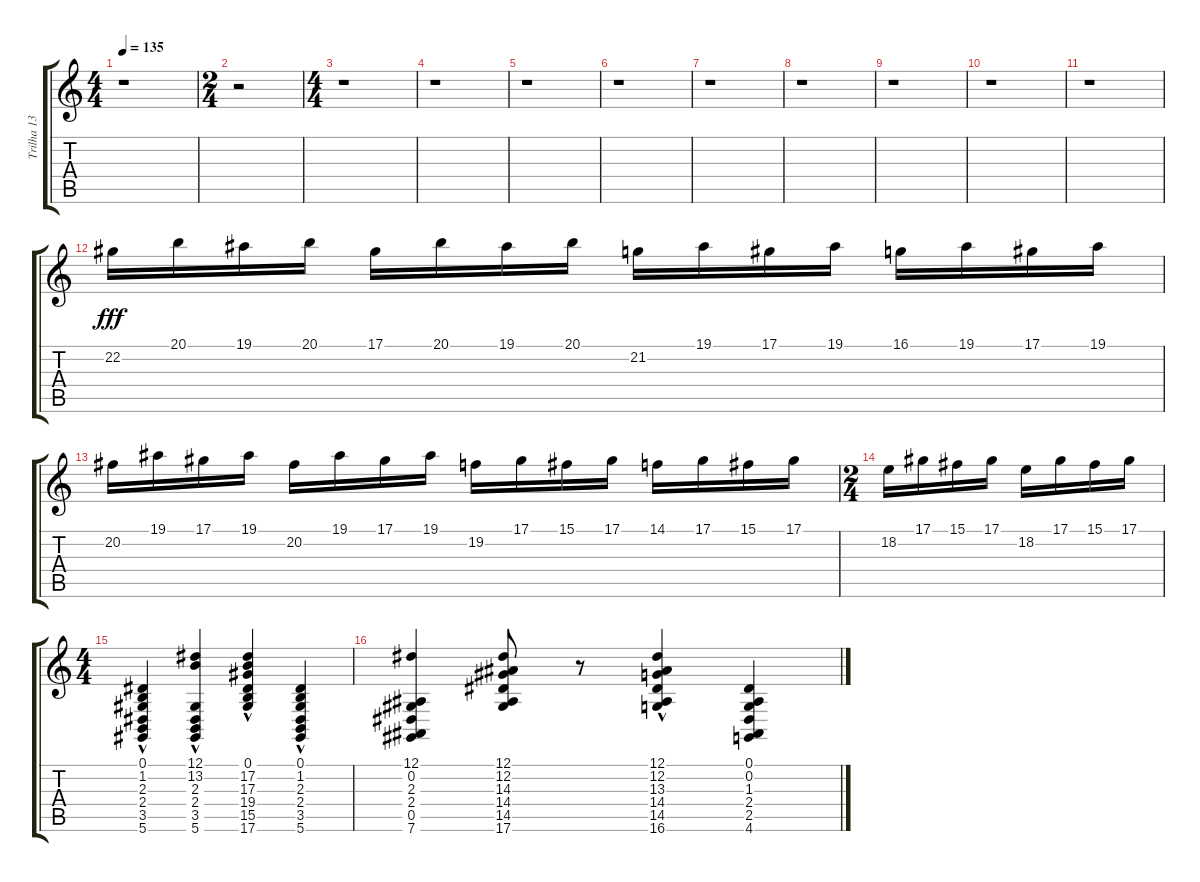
\track ("Trilha 13" "Trilha 13") {instrument harpsichord}
\staff {score tabs}
\tuning (Eb4 Bb3 Gb3 Db3 Ab2 Eb2) {hide}
\ts (4 4)
\tempo 135
\clef g2
\ks c
r.1{dy fff} |
\ts (2 4)
r.2 |
\ts (4 4)
r.1 |
r.1 |
r.1 |
r.1 |
r.1 |
r.1 |
r.1 |
r.1 |
r.1 |
22.2.16 20.1.16 19.1.16 20.1.16 17.1.16 20.1.16 19.1.16 20.1.16 21.2.16 19.1.16 17.1.16 19.1.16 16.1.16 19.1.16 17.1.16 19.1.16 |
20.2.16 19.1.16 17.1.16 19.1.16 20.2.16 19.1.16 17.1.16 19.1.16 19.2.16 17.1.16 15.1.16 17.1.16 14.1.16 17.1.16 15.1.16 17.1.16 |
\ts (2 4)
18.2.16 17.1.16 15.1.16 17.1.16 18.2.16 17.1.16 15.1.16 17.1.16 |
\ts (4 4)
(0.1{hac} 1.2{hac} 2.3 2.4 3.5 5.6).4 (12.1 13.2 2.3 2.4{hac} 3.5{hac} 5.6{hac}).4 (0.1 17.2{hac} 17.3{hac} 19.4 15.5 17.6).4 (0.1{hac} 1.2 2.3 2.4 3.5 5.6).4 |
(12.1 0.2 2.3 2.4 0.5 7.6).4 (12.1 12.2 14.3 14.4 14.5 17.6).8 r.8 (12.1{hac} 12.2{hac} 13.3{hac} 14.4 14.5 16.6).4 (0.1 0.2 1.3 2.4 2.5 4.6).4
